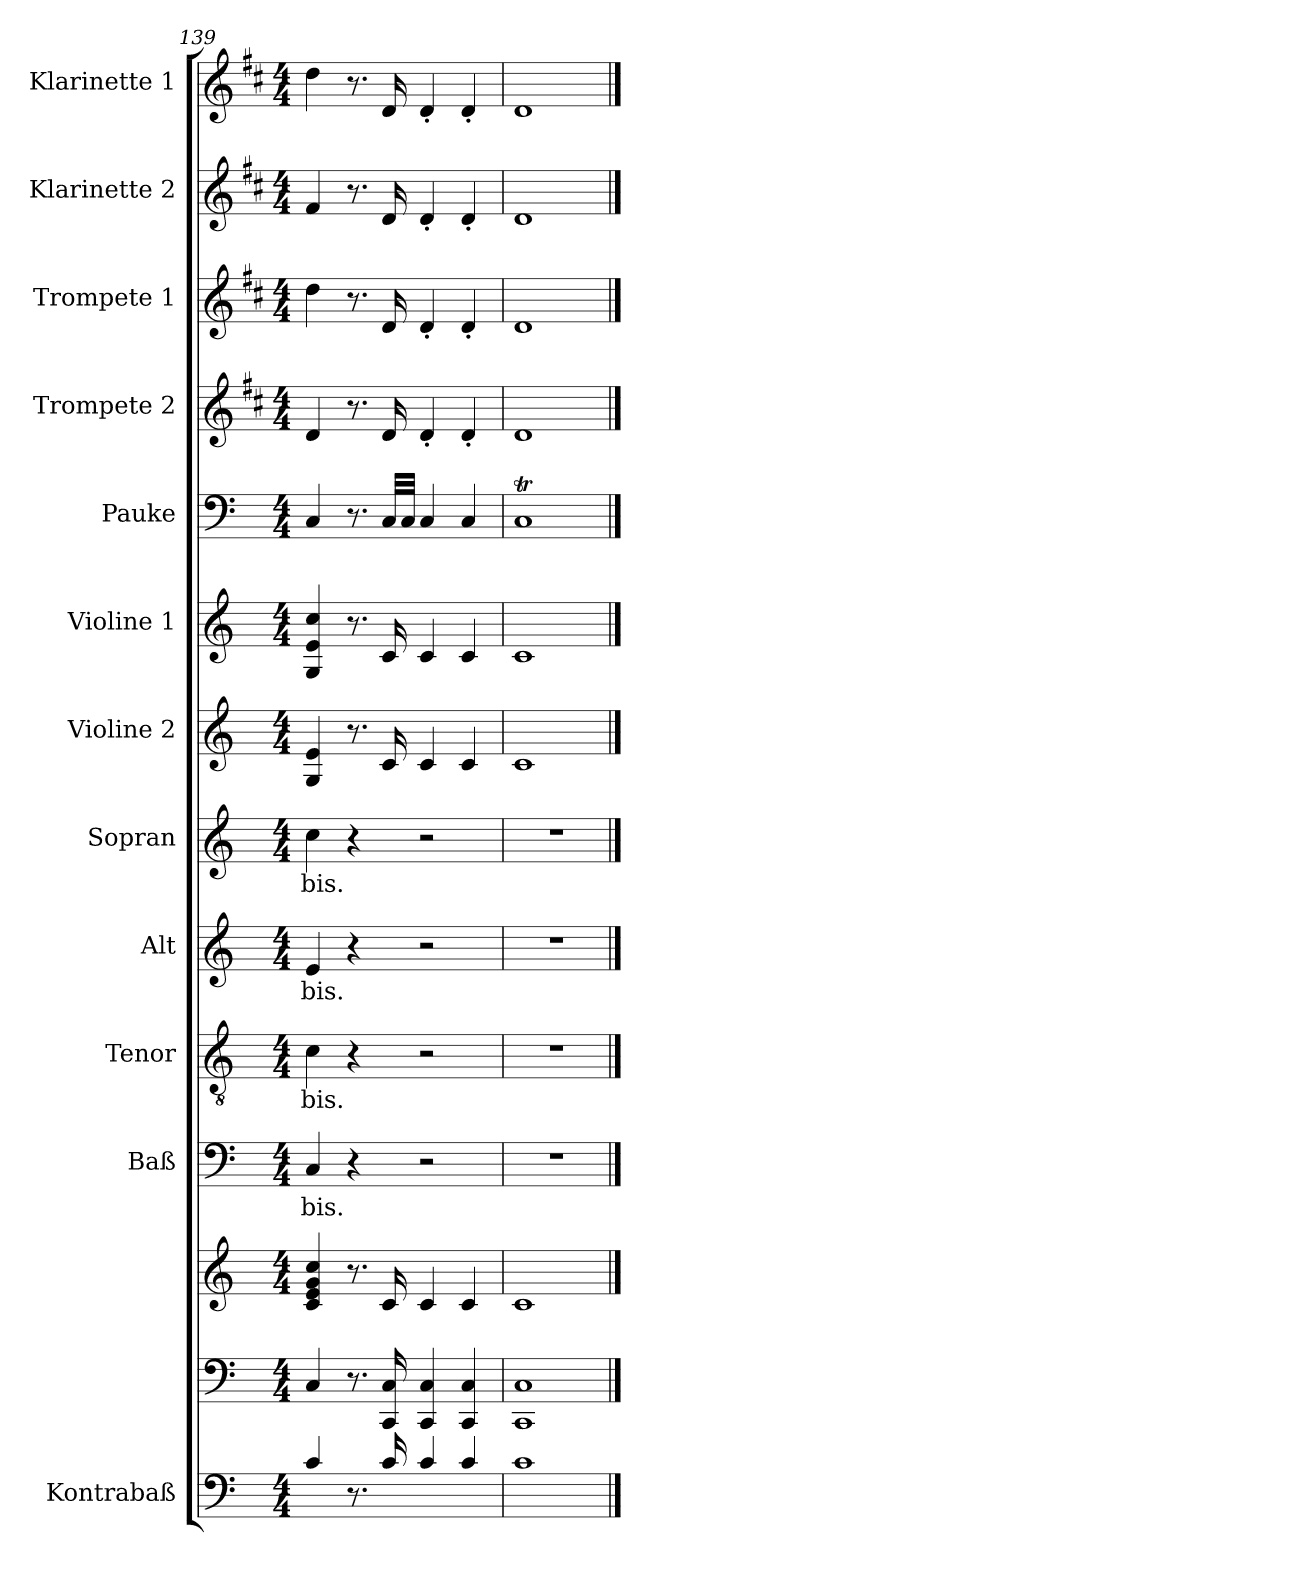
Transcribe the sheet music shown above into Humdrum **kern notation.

**kern	**kern	**kern	**kern	**text	**kern	**text	**kern	**text	**kern	**text	**kern	**kern	**kern	**kern	**kern	**kern	**kern
*part13	*part12	*part12	*part11	*part11	*part10	*part10	*part9	*part9	*part8	*part8	*part7	*part6	*part5	*part4	*part3	*part2	*part1
*staff14	*staff13	*staff12	*staff11	*staff11	*staff10	*staff10	*staff9	*staff9	*staff8	*staff8	*staff7	*staff6	*staff5	*staff4	*staff3	*staff2	*staff1
*I"Kontrabaß	*	*	*I"Baß	*	*I"Tenor	*	*I"Alt	*	*I"Sopran	*	*I"Violine 2	*I"Violine 1	*I"Pauke	*I"Trompete 2	*I"Trompete 1	*I"Klarinette 2	*I"Klarinette 1
*	*	*	*	*	*	*	*	*	*	*	*I'Vln	*I'Vln	*	*I'Tpt	*I'Tpt	*	*
*clefF4	*clefF4	*clefG2	*clefF4	*	*clefGv2	*	*clefG2	*	*clefG2	*	*clefG2	*clefG2	*clefF4	*clefG2	*clefG2	*clefG2	*clefG2
*ITrd7c12	*	*	*	*	*	*	*	*	*	*	*	*	*	*ITrd1c2	*ITrd1c2	*ITrd1c2	*ITrd1c2
*k[]	*k[]	*k[]	*k[]	*	*k[]	*	*k[]	*	*k[]	*	*k[]	*k[]	*k[]	*k[]	*k[]	*k[]	*k[]
*C:	*C:	*C:	*C:	*	*C:	*	*C:	*	*C:	*	*C:	*C:	*C:	*C:	*C:	*C:	*C:
*M4/4	*M4/4	*M4/4	*M4/4	*	*M4/4	*	*M4/4	*	*M4/4	*	*M4/4	*M4/4	*M4/4	*M4/4	*M4/4	*M4/4	*M4/4
=139	=139	=139	=139	=139	=139	=139	=139	=139	=139	=139	=139	=139	=139	=139	=139	=139	=139
!	!	!	!	!LO:LY:b	!	!LO:LY:b	!	!LO:LY:b	!	!LO:LY:b	!	!	!	!	!	!	!
4C/	4C/	4c/ 4e/ 4g/ 4cc/	4C/	-bis.	4c\	-bis.	4e/	-bis.	4cc\	-bis.	4G/ 4e/	4G/ 4e/ 4cc/	4C/	4c/	4cc\	4e/	4cc\
8.r	8.r	8.r	4r	.	4r	.	4r	.	4r	.	8.r	8.r	8.r	8.r	8.r	8.r	8.r
16C/	16CC/ 16C/	16c/	.	.	.	.	.	.	.	.	16c/	16c/	32C/LLL	16c/	16c/	16c/	16c/
.	.	.	.	.	.	.	.	.	.	.	.	.	32C/JJJ	.	.	.	.
4C/	4CC/ 4C/	4c/	2r	.	2r	.	2r	.	2r	.	4c/	4c/	4C/	4c'</	4c'</	4c'</	4c'</
4C/	4CC/ 4C/	4c/	.	.	.	.	.	.	.	.	4c/	4c/	4C/	4c'</	4c'</	4c'</	4c'</
=140	=140	=140	=140	=140	=140	=140	=140	=140	=140	=140	=140	=140	=140	=140	=140	=140	=140
1C	1CC 1C	1c	1r	.	1r	.	1r	.	1r	.	1c	1c	1CT	1c	1c	1c	1c
==	==	==	==	==	==	==	==	==	==	==	==	==	==	==	==	==	==
*-	*-	*-	*-	*-	*-	*-	*-	*-	*-	*-	*-	*-	*-	*-	*-	*-	*-
